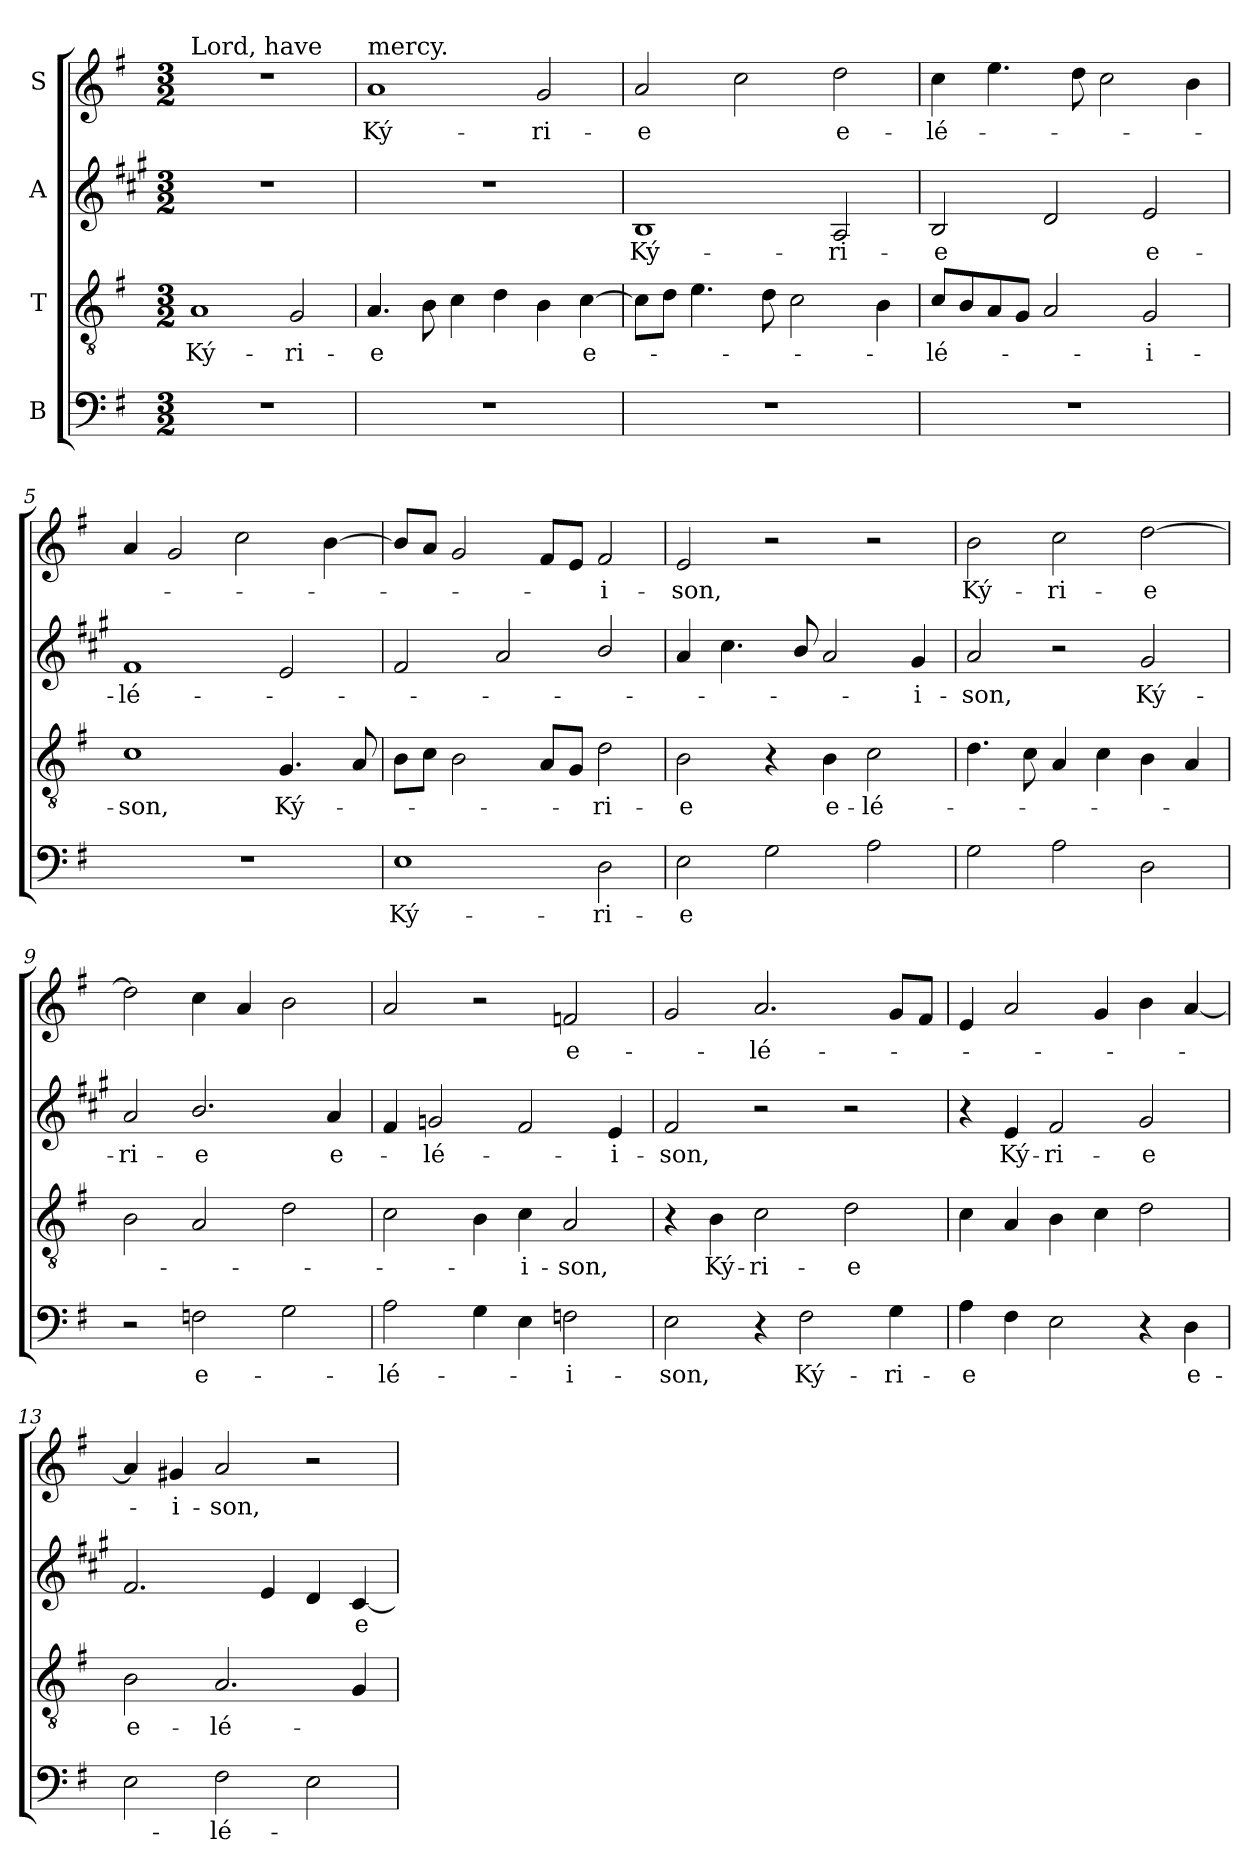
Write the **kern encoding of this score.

**kern	**text	**kern	**text	**kern	**text	**kern	**text
*part4	*part4	*part3	*part3	*part2	*part2	*part1	*part1
*staff4	*staff4	*staff3	*staff3	*staff2	*staff2	*staff1	*staff1
*I"B	*	*I"T	*	*I"A	*	*I"S	*
*clefF4	*	*clefGv2	*	*clefG2	*	*clefG2	*
*	*	*	*	*ITrd1c2	*	*	*
*k[f#]	*	*k[f#]	*	*k[f#]	*	*k[f#]	*
*G:	*	*G:	*	*G:	*	*G:	*
*M3/2	*	*M3/2	*	*M3/2	*	*M3/2	*
=1	=1	=1	=1	=1	=1	=1	=1
!	!	!	!	!	!	!LO:TX:a:t=Lord, have	!
!	!	!	!LO:LY:b	!	!	!	!
1.r	.	1A	Ký-	1.r	.	1.r	.
!	!	!	!LO:LY:b	!	!	!	!
.	.	2G/	-ri-	.	.	.	.
=2	=2	=2	=2	=2	=2	=2	=2
!	!	!	!	!	!	!LO:TX:a:t=mercy.	!
!	!	!	!LO:LY:b	!	!	!	!LO:LY:b
1.r	.	4.A/	-e	1.r	.	1a	Ký-
.	.	8B\	.	.	.	.	.
.	.	4c\	.	.	.	.	.
.	.	4d\	.	.	.	.	.
!	!	!	!	!	!	!	!LO:LY:b
.	.	4B\	.	.	.	2g/	-ri-
!	!	!	!LO:LY:b	!	!	!	!
.	.	[4c\	e-	.	.	.	.
=3	=3	=3	=3	=3	=3	=3	=3
!	!	!	!	!	!LO:LY:b	!	!LO:LY:b
1.r	.	8c\L]	.	1A	Ký-	2a/	-e
.	.	8d\J	.	.	.	.	.
.	.	4.e\	.	.	.	.	.
.	.	.	.	.	.	2cc\	.
.	.	8d\	.	.	.	.	.
.	.	2c\	.	.	.	.	.
!	!	!	!	!	!LO:LY:b	!	!LO:LY:b
.	.	.	.	2G/	-ri-	2dd\	e-
.	.	4B\	.	.	.	.	.
=4	=4	=4	=4	=4	=4	=4	=4
!	!	!	!LO:LY:b	!	!LO:LY:b	!	!LO:LY:b
1.r	.	8c/L	-lé-	2A/	-e	4cc\	-lé-
.	.	8B/	.	.	.	.	.
.	.	8A/	.	.	.	4.ee\	.
.	.	8G/J	.	.	.	.	.
.	.	2A/	.	2c/	.	.	.
.	.	.	.	.	.	8dd\	.
.	.	.	.	.	.	2cc\	.
!	!	!	!LO:LY:b	!	!LO:LY:b	!	!
.	.	2G/	-i-	2d/	e-	.	.
.	.	.	.	.	.	4b\	.
!!LO:LB:g=z
=5	=5	=5	=5	=5	=5	=5	=5
!	!	!	!LO:LY:b	!	!LO:LY:b	!	!
1.r	.	1c	-son,	1e	-lé-	4a/	.
.	.	.	.	.	.	2g/	.
.	.	.	.	.	.	2cc\	.
!	!	!	!LO:LY:b	!	!	!	!
.	.	4.G/	Ký-	2d/	.	.	.
.	.	.	.	.	.	[4b\	.
.	.	8A/	.	.	.	.	.
=6	=6	=6	=6	=6	=6	=6	=6
!	!LO:LY:b	!	!	!	!	!	!
1E	Ký-	8B\L	.	2e/	.	8b/L]	.
.	.	8c\J	.	.	.	8a/J	.
.	.	2B\	.	.	.	2g/	.
.	.	.	.	2g/	.	.	.
.	.	8A/L	.	.	.	8f#/L	.
.	.	8G/J	.	.	.	8e/J	.
!	!LO:LY:b	!	!LO:LY:b	!	!	!	!LO:LY:b
2D\	-ri-	2d\	-ri-	2a/	.	2f#/	-i-
=7	=7	=7	=7	=7	=7	=7	=7
!	!LO:LY:b	!	!LO:LY:b	!	!	!	!LO:LY:b
2E\	-e	2B\	-e	4g/	.	2e/	-son,
.	.	.	.	4.b\	.	.	.
2G\	.	4r	.	.	.	2r	.
.	.	.	.	8a/	.	.	.
!	!	!	!LO:LY:b	!	!	!	!
.	.	4B\	e-	2g/	.	.	.
!	!	!	!LO:LY:b	!	!	!	!
2A\	.	2c\	-lé-	.	.	2r	.
!	!	!	!	!	!LO:LY:b	!	!
.	.	.	.	4f#/	-i-	.	.
=8	=8	=8	=8	=8	=8	=8	=8
!	!	!	!	!	!LO:LY:b	!	!LO:LY:b
2G\	.	4.d\	.	2g/	-son,	2b\	Ký-
.	.	8c\	.	.	.	.	.
!	!	!	!	!	!	!	!LO:LY:b
2A\	.	4A/	.	2r	.	2cc\	-ri-
.	.	4c\	.	.	.	.	.
!	!	!	!	!	!LO:LY:b	!	!LO:LY:b
2D\	.	4B\	.	2f#/	Ký-	[2dd\	-e
.	.	4A/	.	.	.	.	.
!!LO:PB:g=z
=9	=9	=9	=9	=9	=9	=9	=9
!	!	!	!	!	!LO:LY:b	!	!
2r	.	2B\	.	2g/	-ri-	2dd\]	.
!	!LO:LY:b	!	!	!	!LO:LY:b	!	!
2Fn\	e-	2A/	.	2.a/	-e	4cc\	.
.	.	.	.	.	.	4a/	.
2G\	.	2d\	.	.	.	2b\	.
!	!	!	!	!	!LO:LY:b	!	!
.	.	.	.	4g/	e-	.	.
=10	=10	=10	=10	=10	=10	=10	=10
!	!LO:LY:b	!	!	!	!	!	!
2A\	-lé-	2c\	.	4e/	.	2a/	.
!	!	!	!	!	!LO:LY:b	!	!
.	.	.	.	2f/	-lé-	.	.
4G\	.	4B\	.	.	.	2r	.
!	!	!	!LO:LY:b	!	!	!	!
4E\	.	4c\	-i-	2e/	.	.	.
!	!LO:LY:b	!	!LO:LY:b	!	!	!	!LO:LY:b
2F\	-i-	2A/	-son,	.	.	2f/	e-
!	!	!	!	!	!LO:LY:b	!	!
.	.	.	.	4d/	-i-	.	.
=11	=11	=11	=11	=11	=11	=11	=11
!	!LO:LY:b	!	!	!	!LO:LY:b	!	!
2E\	-son,	4r	.	2e/	-son,	2g/	.
!	!	!	!LO:LY:b	!	!	!	!
.	.	4B\	Ký-	.	.	.	.
!	!	!	!LO:LY:b	!	!	!	!LO:LY:b
4r	.	2c\	-ri-	2r	.	2.a/	-lé-
!	!LO:LY:b	!	!	!	!	!	!
2F#\	Ký-	.	.	.	.	.	.
!	!	!	!LO:LY:b	!	!	!	!
.	.	2d\	-e	2r	.	.	.
!	!LO:LY:b	!	!	!	!	!	!
4G\	-ri-	.	.	.	.	8g/L	.
.	.	.	.	.	.	8f#/J	.
=12	=12	=12	=12	=12	=12	=12	=12
!	!LO:LY:b	!	!	!	!	!	!
4A\	-e	4c\	.	4r	.	4e/	.
!	!	!	!	!	!LO:LY:b	!	!
4F#\	.	4A/	.	4d/	Ký-	2a/	.
!	!	!	!	!	!LO:LY:b	!	!
2E\	.	4B\	.	2e/	-ri-	.	.
.	.	4c\	.	.	.	4g/	.
!	!	!	!	!	!LO:LY:b	!	!
4r	.	2d\	.	2f#/	-e	4b\	.
!	!LO:LY:b	!	!	!	!	!	!
4D\	e-	.	.	.	.	[4a/	.
!!LO:LB:g=z
=13	=13	=13	=13	=13	=13	=13	=13
!	!	!	!LO:LY:b	!	!	!	!
2E\	.	2B\	e-	2.e/	.	4a/]	.
!	!	!	!	!	!	!	!LO:LY:b
.	.	.	.	.	.	4g#/	-i-
!	!LO:LY:b	!	!LO:LY:b	!	!	!	!LO:LY:b
2F#\	-lé-	2.A/	-lé-	.	.	2a/	-son,
.	.	.	.	4d/	.	.	.
2E\	.	.	.	4c/	.	2r	.
!	!	!	!	!	!LO:LY:b	!	!
.	.	4G/	.	[4B/	e-	.	.
=	=	=	=	=	=	=	=
*-	*-	*-	*-	*-	*-	*-	*-
